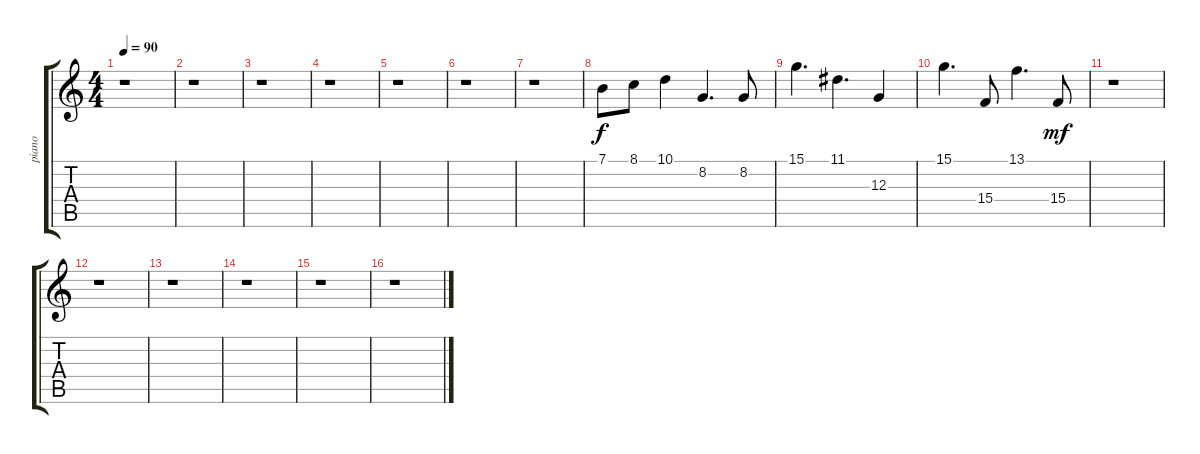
\track ("piano" "piano") {instrument acousticgrandpiano}
\staff {score tabs}
\tuning (E4 B3 G3 D3 A2 E2) {hide}
\ts (4 4)
\tempo 90
\clef g2
\ks c
r.1{dy mf} |
r.1 |
r.1 |
r.1 |
r.1 |
r.1 |
r.1 |
7.1.8{dy f instrument acousticgrandpiano} 8.1.8 10.1.4 8.2.4{d} 8.2.8 |
15.1.4{d} 11.1.4{d} 12.3.4 |
15.1.4{d} 15.4.8 13.1.4{d} 15.4.8{dy mf} |
r.1 |
r.1 |
r.1 |
r.1 |
r.1 |
r.1
